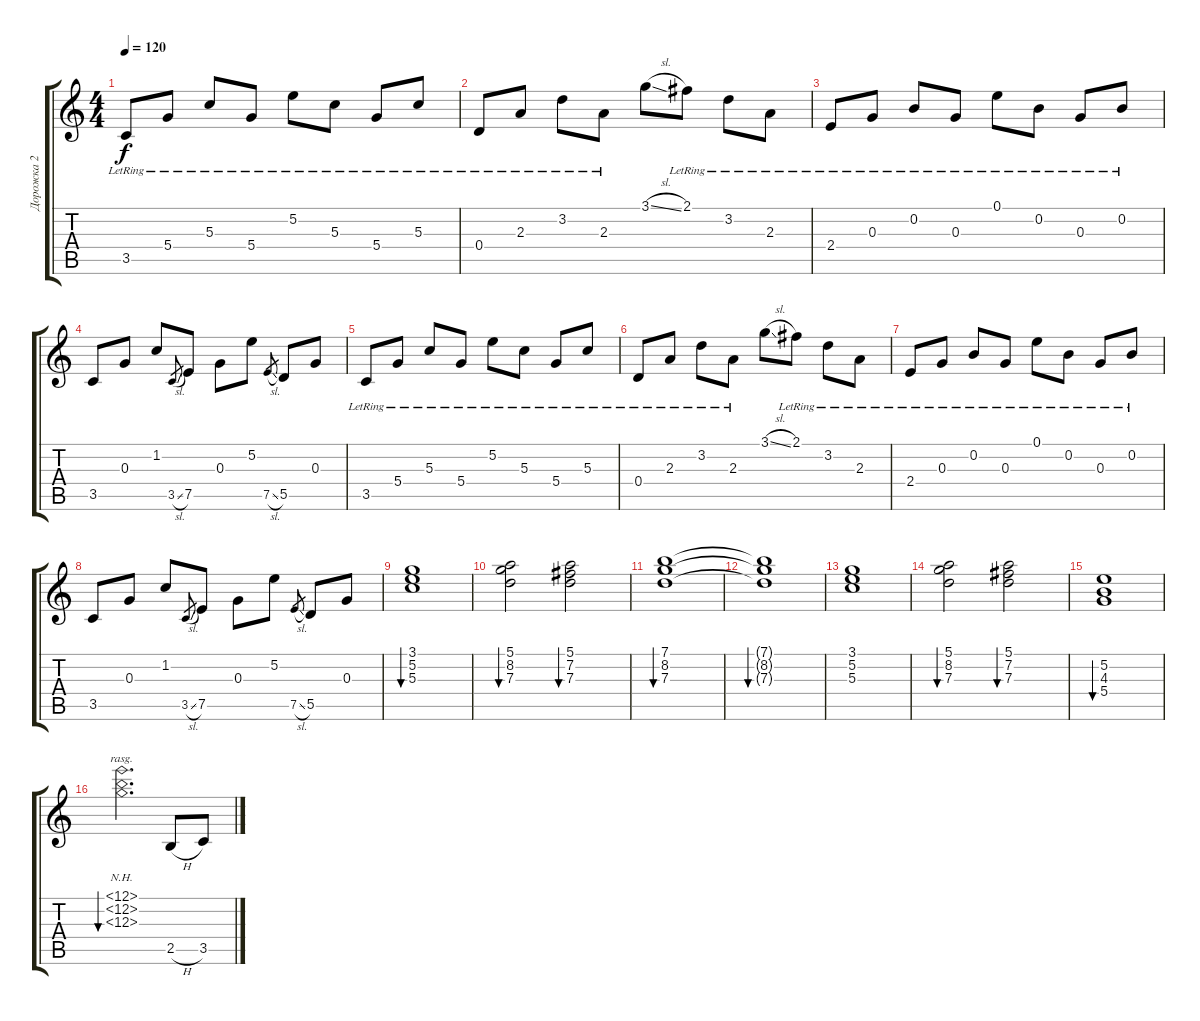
\track ("Дорожка 2" "Дорожка 2") {instrument acousticguitarsteel}
\staff {score tabs}
\tuning (E4 B3 G3 D3 A2 E2) {hide}
\ts (4 4)
\tempo 120
\clef g2
\ks c
3.5{lr}.8{dy f} 5.4{lr}.8 5.3{lr}.8 5.4{lr}.8 5.2{lr}.8 5.3{lr}.8 5.4{lr}.8 5.3{lr}.8 |
0.4{lr}.8 2.3{lr}.8 3.2{lr}.8 2.3{lr}.8 3.1{sl}.8 2.1{lr}.8 3.2{lr}.8 2.3{lr}.8 |
2.4{lr}.8 0.3{lr}.8 0.2{lr}.8 0.3{lr}.8 0.1{lr}.8 0.2{lr}.8 0.3{lr}.8 0.2{lr}.8 |
3.5.8 0.3.8 1.2.8 3.5{sl}.8{gr} 7.5.8 0.3.8 5.2.8 7.5{sl}.8{gr} 5.5.8 0.3.8 |
3.5{lr}.8 5.4{lr}.8 5.3{lr}.8 5.4{lr}.8 5.2{lr}.8 5.3{lr}.8 5.4{lr}.8 5.3{lr}.8 |
0.4{lr}.8 2.3{lr}.8 3.2{lr}.8 2.3{lr}.8 3.1{sl}.8 2.1{lr}.8 3.2{lr}.8 2.3{lr}.8 |
2.4{lr}.8 0.3{lr}.8 0.2{lr}.8 0.3{lr}.8 0.1{lr}.8 0.2{lr}.8 0.3{lr}.8 0.2{lr}.8 |
3.5.8 0.3.8 1.2.8 3.5{sl}.8{gr} 7.5.8 0.3.8 5.2.8 7.5{sl}.8{gr} 5.5.8 0.3.8 |
(3.1 5.2 5.3).1{bu 60} |
(5.1 8.2 7.3).2{bu 60} (5.1 7.2 7.3).2{bu 60} |
(7.1 8.2 7.3).1{bu 60} |
(7.1{t} 8.2{t} 7.3{t}).1{bu 60} |
(3.1 5.2 5.3).1 |
(5.1 8.2 7.3).2{bu 60} (5.1 7.2 7.3).2{bu 60} |
(5.2 4.3 5.4).1{bu 60} |
(12.1{nh} 12.2{nh} 12.3{nh}).2{d bu 120 rasg ii} 2.5{h}.8 3.5.8
